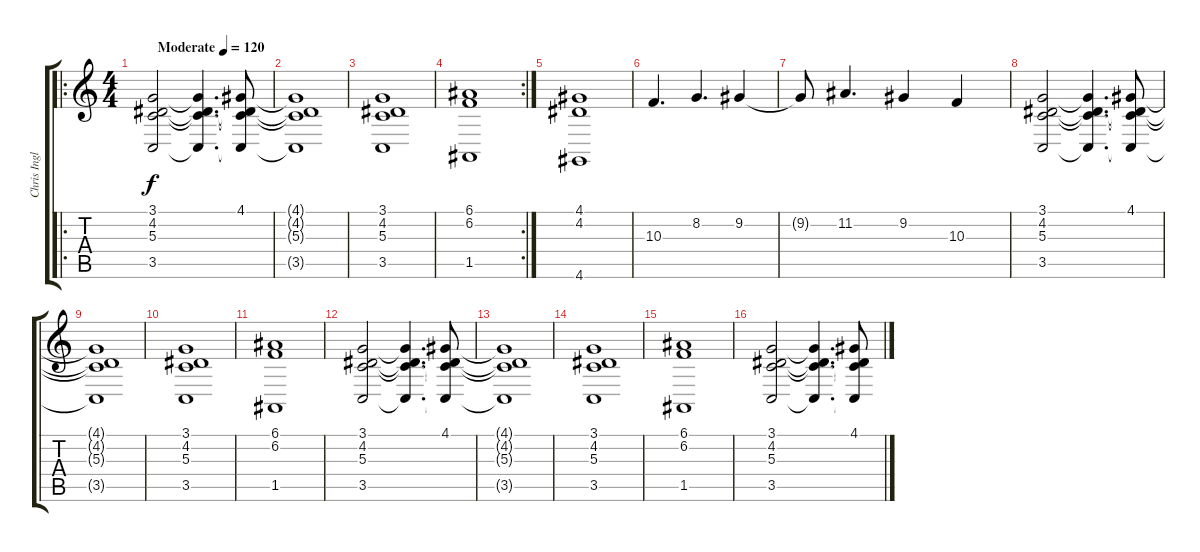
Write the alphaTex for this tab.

\track ("Chris Ingles" "Chris Ingl") {instrument stringensemble1}
\staff {score tabs}
\tuning (E4 B3 G3 D3 A2 E2) {hide}
\ro
\ts (4 4)
\tempo (120 "Moderate")
\clef g2
\ks c
(3.1 4.2 5.3 3.5).2{dy f instrument stringensemble1} (3.1{t} 4.2{t} 5.3{t} 3.5{t}).4{d} (4.1 4.2{t} 5.3{t} 3.5{t}).8 |
(4.1{t} 4.2{t} 5.3{t} 3.5{t}).1 |
(3.1 4.2 5.3 3.5).1 |
\rc 2
(6.1 6.2 1.5).1 |
(4.1 4.2 4.6).1 |
10.3.4{d} 8.2.4{d} 9.2.4 |
9.2{t}.8 11.2.4{d} 9.2.4 10.3.4 |
(3.1 4.2 5.3 3.5).2 (3.1{t} 4.2{t} 5.3{t} 3.5{t}).4{d} (4.1 4.2{t} 5.3{t} 3.5{t}).8 |
(4.1{t} 4.2{t} 5.3{t} 3.5{t}).1 |
(3.1 4.2 5.3 3.5).1 |
(6.1 6.2 1.5).1 |
(3.1 4.2 5.3 3.5).2 (3.1{t} 4.2{t} 5.3{t} 3.5{t}).4{d} (4.1 4.2{t} 5.3{t} 3.5{t}).8 |
(4.1{t} 4.2{t} 5.3{t} 3.5{t}).1 |
(3.1 4.2 5.3 3.5).1 |
(6.1 6.2 1.5).1 |
(3.1 4.2 5.3 3.5).2 (3.1{t} 4.2{t} 5.3{t} 3.5{t}).4{d} (4.1 4.2{t} 5.3{t} 3.5{t}).8
